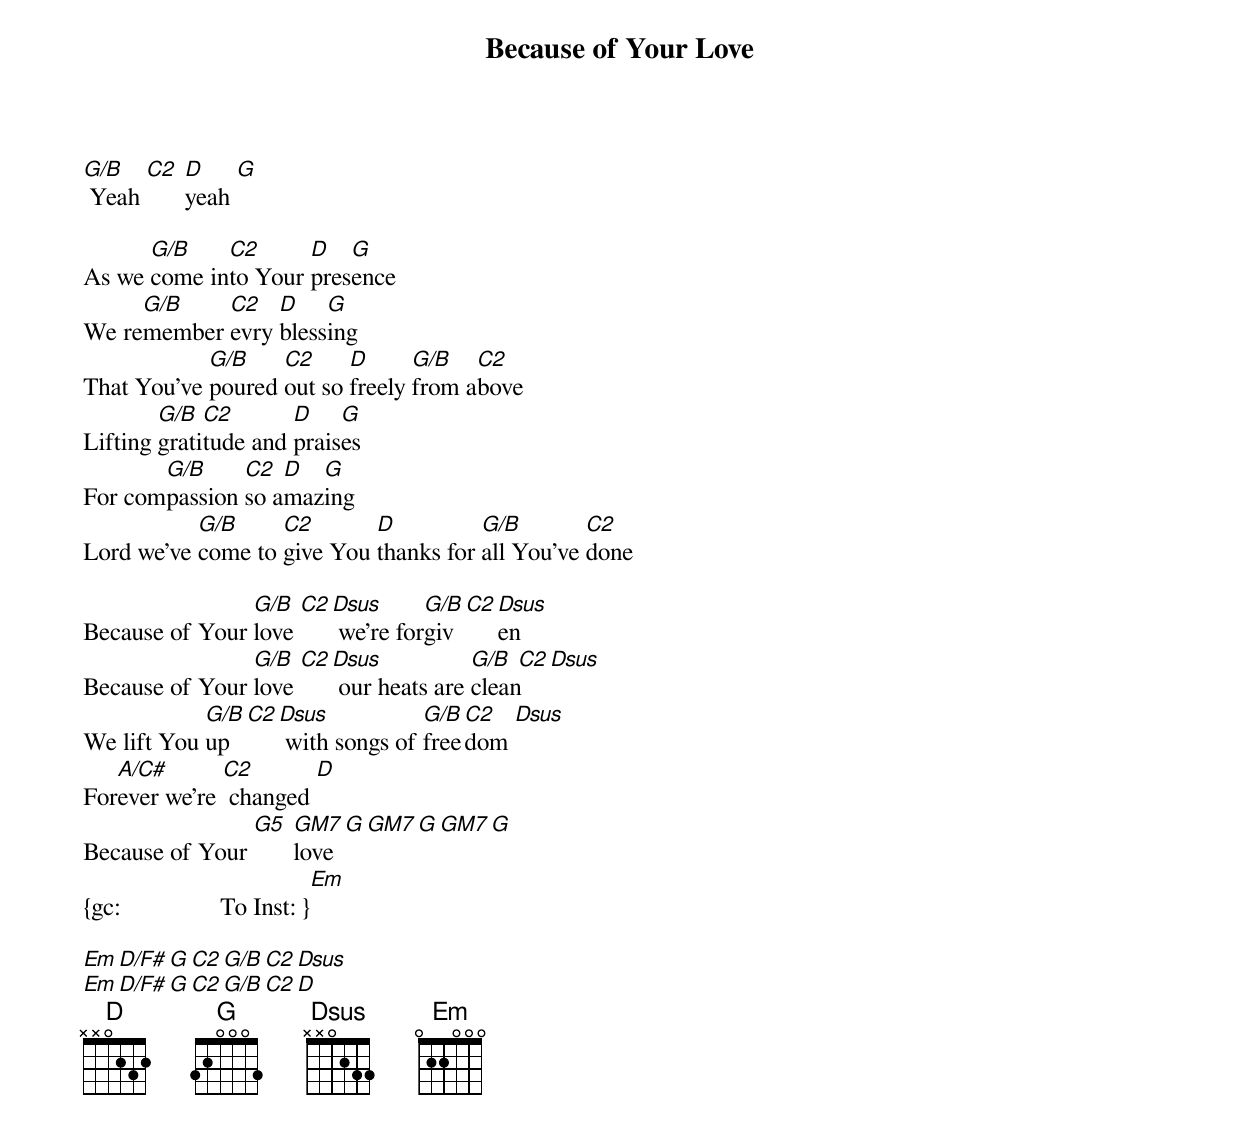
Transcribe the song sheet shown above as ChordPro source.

{title: Because of Your Love}
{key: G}
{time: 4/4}
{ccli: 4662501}
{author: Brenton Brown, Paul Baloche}
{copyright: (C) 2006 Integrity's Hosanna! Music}

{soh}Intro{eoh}
[G/B] Yeah [C2] [D]yeah [G]

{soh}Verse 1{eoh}
As we [G/B]come in[C2]to Your [D]pres[G]ence
We re[G/B]member [C2]evry [D]bless[G]ing
That You've [G/B]poured [C2]out so [D]freely [G/B]from a[C2]bove
Lifting [G/B]grati[C2]tude and [D]prais[G]es
For com[G/B]passion [C2]so a[D]maz[G]ing
Lord we've [G/B]come to [C2]give You [D]thanks for [G/B]all You've [C2]done

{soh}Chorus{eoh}
Because of Your [G/B]love [C2][Dsus] we're for[G/B]giv[C2][Dsus]en
Because of Your [G/B]love [C2][Dsus] our heats are [G/B  C2]clean [Dsus]
We lift You [G/B]up [C2][Dsus] with songs of [G/B]free[C2]dom [Dsus]
For[A/C#]ever we're [C2] changed [D]
Because of Your [G5] [GM7]love [G][GM7][G][GM7][G]
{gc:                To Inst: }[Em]

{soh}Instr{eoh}
[Em][D/F#][G][C2][G/B][C2][Dsus]
[Em][D/F#][G][C2][G/B][C2][D]
